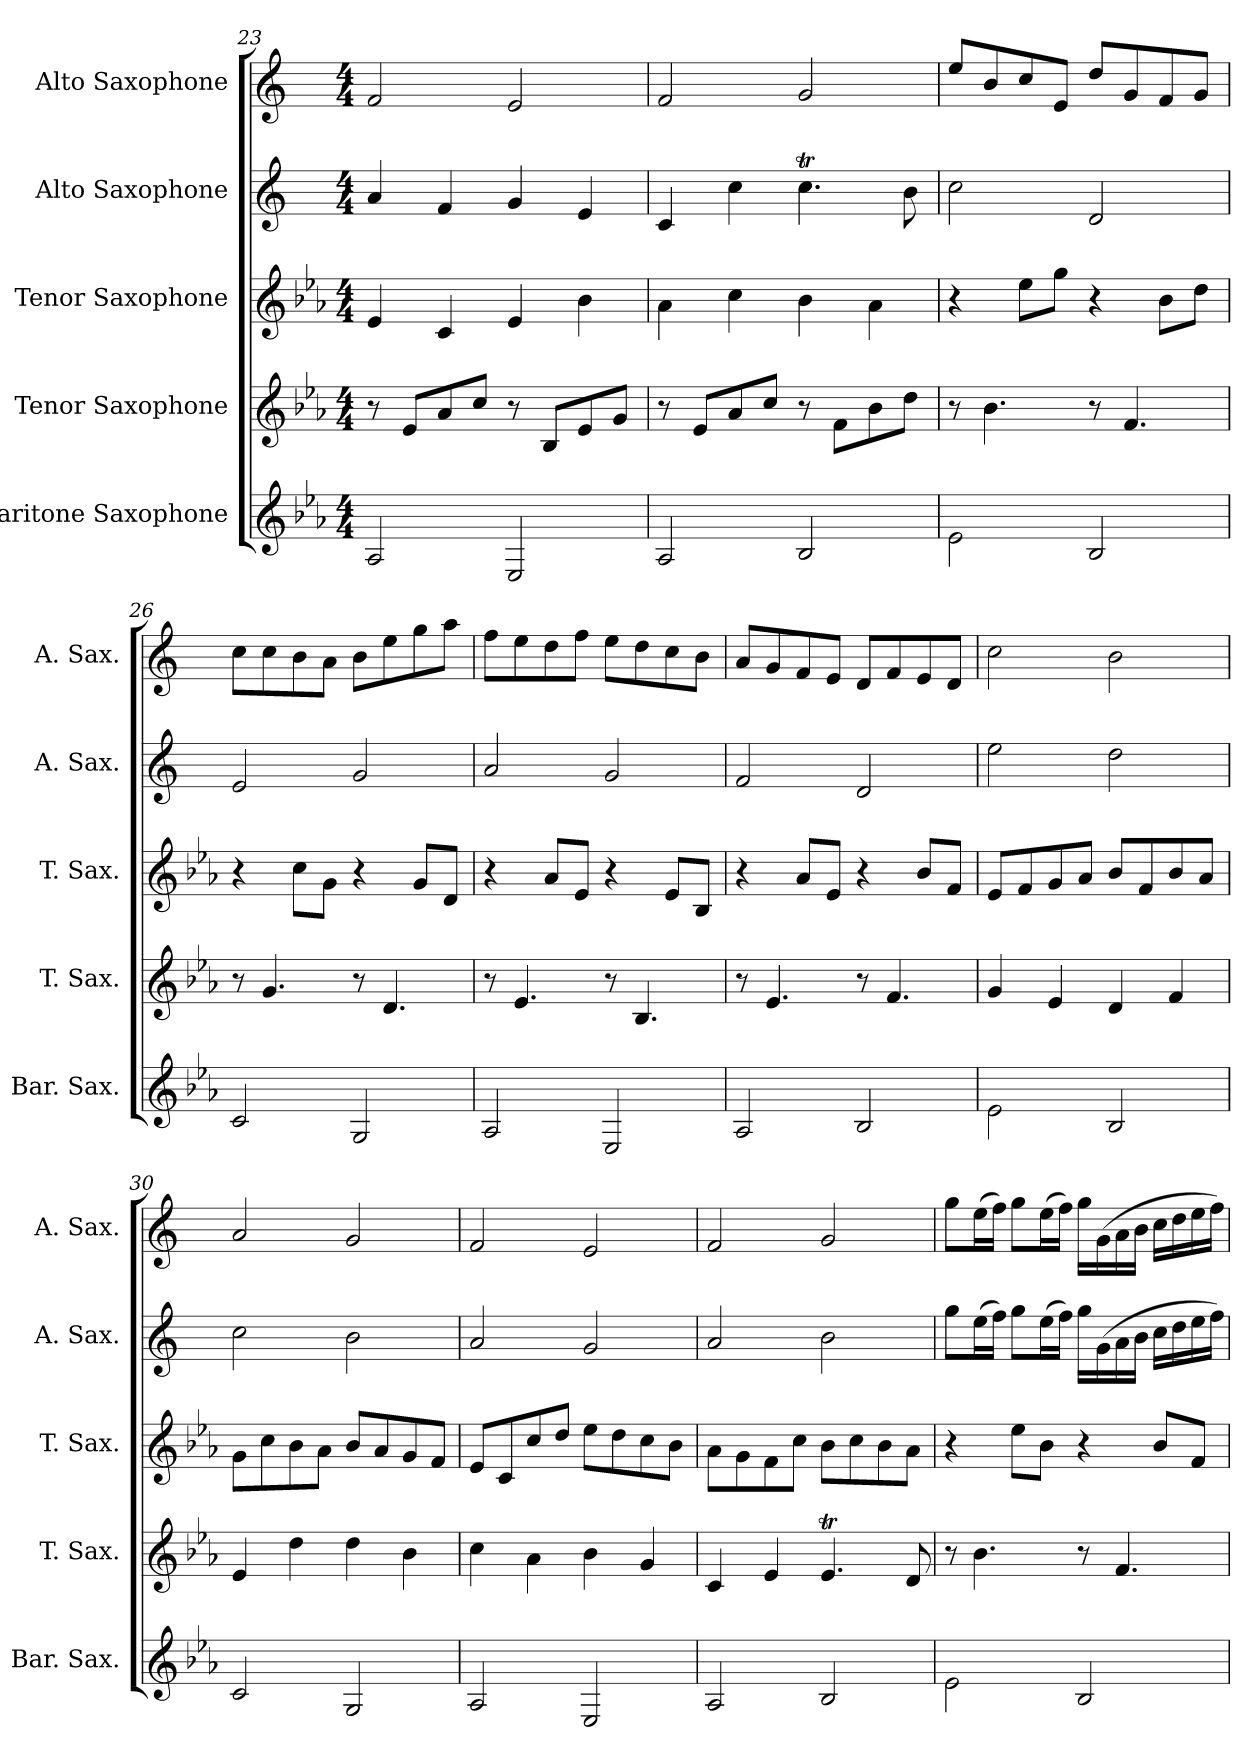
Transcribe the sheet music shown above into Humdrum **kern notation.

**kern	**kern	**kern	**kern	**kern
*part5	*part4	*part3	*part2	*part1
*staff5	*staff4	*staff3	*staff2	*staff1
*I"Baritone Saxophone	*I"Tenor Saxophone	*I"Tenor Saxophone	*I"Alto Saxophone	*I"Alto Saxophone
*I'Bar. Sax.	*I'T. Sax.	*I'T. Sax.	*I'A. Sax.	*I'A. Sax.
*clefG2	*clefG2	*clefG2	*clefG2	*clefG2
*ITrd12c21	*ITrd8c14	*ITrd8c14	*ITrd5c9	*ITrd5c9
*k[b-e-a-]	*k[b-e-a-]	*k[b-e-a-]	*k[b-e-a-]	*k[b-e-a-]
*M4/4	*M4/4	*M4/4	*M4/4	*M4/4
=23	=23	=23	=23	=23
2AA-/	8r	4E-/	4c/	2A-/
.	8E-/L	.	.	.
.	8A-/	4C/	4A-/	.
.	8c/J	.	.	.
2EE-/	8r	4E-/	4B-/	2G/
.	8BB-/L	.	.	.
.	8E-/	4B-\	4G/	.
.	8G/J	.	.	.
=24	=24	=24	=24	=24
2AA-/	8r	4A-\	4E-/	2A-/
.	8E-/L	.	.	.
.	8A-/	4c\	4e-\	.
.	8c/J	.	.	.
2BB-/	8r	4B-\	4.e-T\	2B-/
.	8F\L	.	.	.
.	8B-\	4A-\	.	.
.	8d\J	.	8d\	.
!!LO:PB:g=z
=25	=25	=25	=25	=25
2E-\	8r	4r	2e-\	8g/L
.	4.B-\	.	.	8d/
.	.	8e-\L	.	8e-/
.	.	8g\J	.	8G/J
2BB-/	8r	4r	2F/	8f/L
.	4.F/	.	.	8B-/
.	.	8B-\L	.	8A-/
.	.	8d\J	.	8B-/J
=26	=26	=26	=26	=26
2C/	8r	4r	2G/	8e-\L
.	4.G/	.	.	8e-\
.	.	8c\L	.	8d\
.	.	8G\J	.	8c\J
2GG/	8r	4r	2B-/	8d\L
.	4.D/	.	.	8g\
.	.	8G/L	.	8b-\
.	.	8D/J	.	8cc\J
=27	=27	=27	=27	=27
2AA-/	8r	4r	2c/	8a-\L
.	4.E-/	.	.	8g\
.	.	8A-/L	.	8f\
.	.	8E-/J	.	8a-\J
2EE-/	8r	4r	2B-/	8g\L
.	4.BB-/	.	.	8f\
.	.	8E-/L	.	8e-\
.	.	8BB-/J	.	8d\J
=28	=28	=28	=28	=28
2AA-/	8r	4r	2A-/	8c/L
.	4.E-/	.	.	8B-/
.	.	8A-/L	.	8A-/
.	.	8E-/J	.	8G/J
2BB-/	8r	4r	2F/	8F/L
.	4.F/	.	.	8A-/
.	.	8B-/L	.	8G/
.	.	8F/J	.	8F/J
=29	=29	=29	=29	=29
2E-\	4G/	8E-/L	2g\	2e-\
.	.	8F/	.	.
.	4E-/	8G/	.	.
.	.	8A-/J	.	.
2BB-/	4D/	8B-/L	2f\	2d\
.	.	8F/	.	.
.	4F/	8B-/	.	.
.	.	8A-/J	.	.
!!LO:LB:g=z
=30	=30	=30	=30	=30
2C/	4E-/	8G\L	2e-\	2c/
.	.	8c\	.	.
.	4d\	8B-\	.	.
.	.	8A-\J	.	.
2GG/	4d\	8B-/L	2d\	2B-/
.	.	8A-/	.	.
.	4B-\	8G/	.	.
.	.	8F/J	.	.
=31	=31	=31	=31	=31
2AA-/	4c\	8E-/L	2c/	2A-/
.	.	8C/	.	.
.	4A-\	8c/	.	.
.	.	8d/J	.	.
2EE-/	4B-\	8e-\L	2B-/	2G/
.	.	8d\	.	.
.	4G/	8c\	.	.
.	.	8B-\J	.	.
=32	=32	=32	=32	=32
2AA-/	4C/	8A-\L	2c/	2A-/
.	.	8G\	.	.
.	4E-/	8F\	.	.
.	.	8c\J	.	.
2BB-/	4.E-T/	8B-\L	2d\	2B-/
.	.	8c\	.	.
.	.	8B-\	.	.
.	8D/	8A-\J	.	.
=33	=33	=33	=33	=33
2E-\	8r	4r	8b-\L	8b-\L
.	4.B-\	.	(16g\L	(16g\L
.	.	.	16a-\JJ)	16a-\JJ)
.	.	8e-\L	8b-\L	8b-\L
.	.	8B-\J	(16g\L	(16g\L
.	.	.	16a-\JJ)	16a-\JJ)
2BB-/	8r	4r	16b-\LL	16b-\LL
.	.	.	(16B-\	(16B-\
.	4.F/	.	16c\	16c\
.	.	.	16d\JJ	16d\JJ
.	.	8B-/L	16e-\LL	16e-\LL
.	.	.	16f\	16f\
.	.	8F/J	16g\	16g\
.	.	.	16a-\JJ)	16a-\JJ)
=	=	=	=	=
*-	*-	*-	*-	*-
